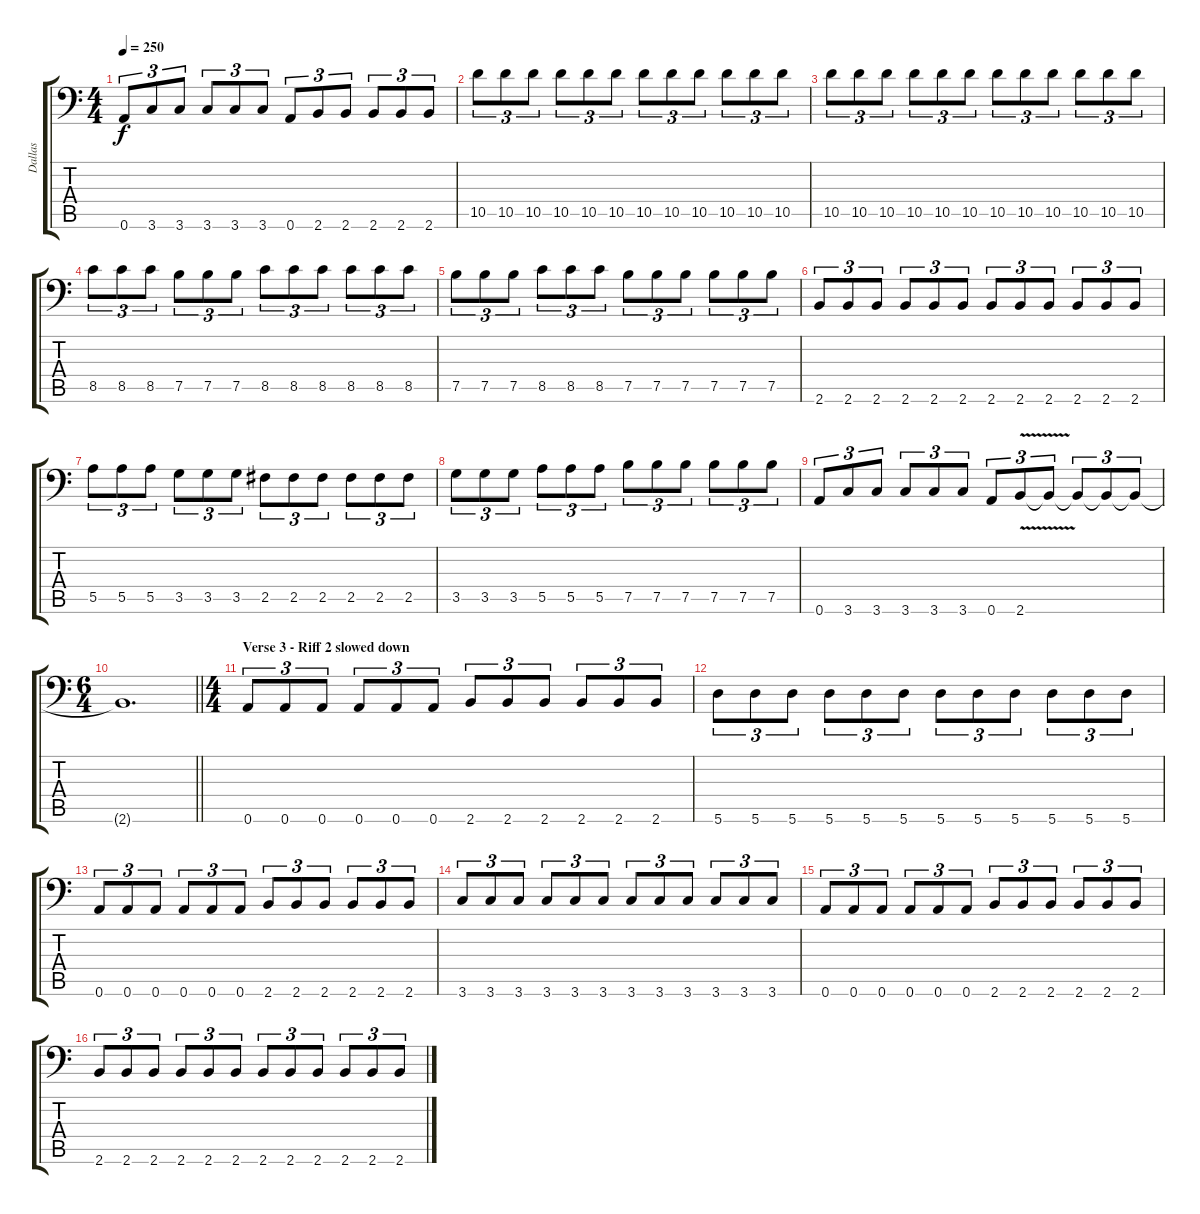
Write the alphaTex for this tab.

\track ("Dallas" "Dallas") {instrument distortionguitar}
\staff {score tabs}
\tuning (B3 Gb3 D3 A2 E2 A1) {hide}
\ts (4 4)
\tempo 250
\clef f4
\ks c
0.6.8{tu (3 2) dy f} 3.6.8{tu (3 2)} 3.6.8{tu (3 2)} 3.6.8{tu (3 2)} 3.6.8{tu (3 2)} 3.6.8{tu (3 2)} 0.6.8{tu (3 2)} 2.6.8{tu (3 2)} 2.6.8{tu (3 2)} 2.6.8{tu (3 2)} 2.6.8{tu (3 2)} 2.6.8{tu (3 2)} |
10.5.8{tu (3 2)} 10.5.8{tu (3 2)} 10.5.8{tu (3 2)} 10.5.8{tu (3 2)} 10.5.8{tu (3 2)} 10.5.8{tu (3 2)} 10.5.8{tu (3 2)} 10.5.8{tu (3 2)} 10.5.8{tu (3 2)} 10.5.8{tu (3 2)} 10.5.8{tu (3 2)} 10.5.8{tu (3 2)} |
10.5.8{tu (3 2)} 10.5.8{tu (3 2)} 10.5.8{tu (3 2)} 10.5.8{tu (3 2)} 10.5.8{tu (3 2)} 10.5.8{tu (3 2)} 10.5.8{tu (3 2)} 10.5.8{tu (3 2)} 10.5.8{tu (3 2)} 10.5.8{tu (3 2)} 10.5.8{tu (3 2)} 10.5.8{tu (3 2)} |
8.5.8{tu (3 2)} 8.5.8{tu (3 2)} 8.5.8{tu (3 2)} 7.5.8{tu (3 2)} 7.5.8{tu (3 2)} 7.5.8{tu (3 2)} 8.5.8{tu (3 2)} 8.5.8{tu (3 2)} 8.5.8{tu (3 2)} 8.5.8{tu (3 2)} 8.5.8{tu (3 2)} 8.5.8{tu (3 2)} |
7.5.8{tu (3 2)} 7.5.8{tu (3 2)} 7.5.8{tu (3 2)} 8.5.8{tu (3 2)} 8.5.8{tu (3 2)} 8.5.8{tu (3 2)} 7.5.8{tu (3 2)} 7.5.8{tu (3 2)} 7.5.8{tu (3 2)} 7.5.8{tu (3 2)} 7.5.8{tu (3 2)} 7.5.8{tu (3 2)} |
2.6.8{tu (3 2)} 2.6.8{tu (3 2)} 2.6.8{tu (3 2)} 2.6.8{tu (3 2)} 2.6.8{tu (3 2)} 2.6.8{tu (3 2)} 2.6.8{tu (3 2)} 2.6.8{tu (3 2)} 2.6.8{tu (3 2)} 2.6.8{tu (3 2)} 2.6.8{tu (3 2)} 2.6.8{tu (3 2)} |
5.5.8{tu (3 2)} 5.5.8{tu (3 2)} 5.5.8{tu (3 2)} 3.5.8{tu (3 2)} 3.5.8{tu (3 2)} 3.5.8{tu (3 2)} 2.5.8{tu (3 2)} 2.5.8{tu (3 2)} 2.5.8{tu (3 2)} 2.5.8{tu (3 2)} 2.5.8{tu (3 2)} 2.5.8{tu (3 2)} |
3.5.8{tu (3 2)} 3.5.8{tu (3 2)} 3.5.8{tu (3 2)} 5.5.8{tu (3 2)} 5.5.8{tu (3 2)} 5.5.8{tu (3 2)} 7.5.8{tu (3 2)} 7.5.8{tu (3 2)} 7.5.8{tu (3 2)} 7.5.8{tu (3 2)} 7.5.8{tu (3 2)} 7.5.8{tu (3 2)} |
0.6.8{tu (3 2)} 3.6.8{tu (3 2)} 3.6.8{tu (3 2)} 3.6.8{tu (3 2)} 3.6.8{tu (3 2)} 3.6.8{tu (3 2)} 0.6.8{tu (3 2)} 2.6{v}.8{tu (3 2)} 2.6{t}.8{tu (3 2)} 2.6{t}.8{tu (3 2)} 2.6{t}.8{tu (3 2)} 2.6{t}.8{tu (3 2)} |
\ts (6 4)
\barLineRight lightlight
2.6{t}.1{d} |
\ts (4 4)
\section ("" "Verse 3 - Riff 2 slowed down")
0.6.8{tu (3 2)} 0.6.8{tu (3 2)} 0.6.8{tu (3 2)} 0.6.8{tu (3 2)} 0.6.8{tu (3 2)} 0.6.8{tu (3 2)} 2.6.8{tu (3 2)} 2.6.8{tu (3 2)} 2.6.8{tu (3 2)} 2.6.8{tu (3 2)} 2.6.8{tu (3 2)} 2.6.8{tu (3 2)} |
5.6.8{tu (3 2)} 5.6.8{tu (3 2)} 5.6.8{tu (3 2)} 5.6.8{tu (3 2)} 5.6.8{tu (3 2)} 5.6.8{tu (3 2)} 5.6.8{tu (3 2)} 5.6.8{tu (3 2)} 5.6.8{tu (3 2)} 5.6.8{tu (3 2)} 5.6.8{tu (3 2)} 5.6.8{tu (3 2)} |
0.6.8{tu (3 2)} 0.6.8{tu (3 2)} 0.6.8{tu (3 2)} 0.6.8{tu (3 2)} 0.6.8{tu (3 2)} 0.6.8{tu (3 2)} 2.6.8{tu (3 2)} 2.6.8{tu (3 2)} 2.6.8{tu (3 2)} 2.6.8{tu (3 2)} 2.6.8{tu (3 2)} 2.6.8{tu (3 2)} |
3.6.8{tu (3 2)} 3.6.8{tu (3 2)} 3.6.8{tu (3 2)} 3.6.8{tu (3 2)} 3.6.8{tu (3 2)} 3.6.8{tu (3 2)} 3.6.8{tu (3 2)} 3.6.8{tu (3 2)} 3.6.8{tu (3 2)} 3.6.8{tu (3 2)} 3.6.8{tu (3 2)} 3.6.8{tu (3 2)} |
0.6.8{tu (3 2)} 0.6.8{tu (3 2)} 0.6.8{tu (3 2)} 0.6.8{tu (3 2)} 0.6.8{tu (3 2)} 0.6.8{tu (3 2)} 2.6.8{tu (3 2)} 2.6.8{tu (3 2)} 2.6.8{tu (3 2)} 2.6.8{tu (3 2)} 2.6.8{tu (3 2)} 2.6.8{tu (3 2)} |
2.6.8{tu (3 2)} 2.6.8{tu (3 2)} 2.6.8{tu (3 2)} 2.6.8{tu (3 2)} 2.6.8{tu (3 2)} 2.6.8{tu (3 2)} 2.6.8{tu (3 2)} 2.6.8{tu (3 2)} 2.6.8{tu (3 2)} 2.6.8{tu (3 2)} 2.6.8{tu (3 2)} 2.6.8{tu (3 2)}
